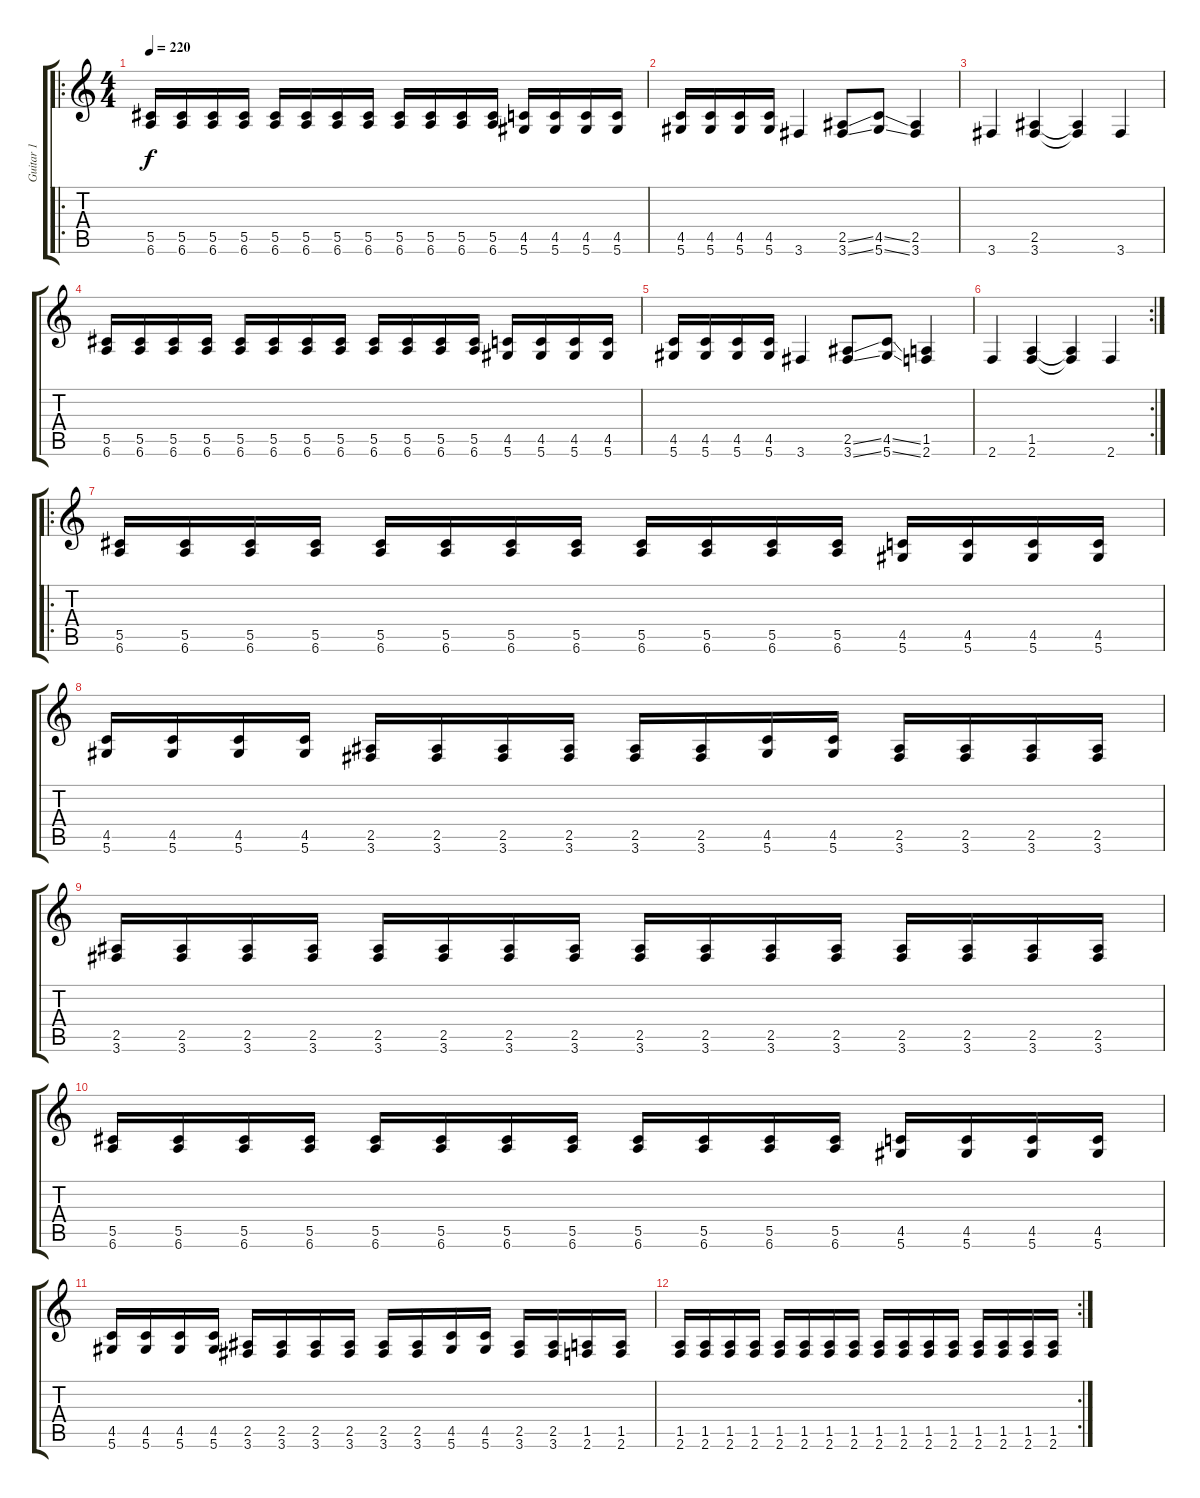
\track ("Guitar 1" "Guitar 1") {instrument distortionguitar}
\staff {score tabs}
\tuning (Eb4 Bb3 Gb3 Db3 Ab2 Eb2) {hide}
\ro
\ts (4 4)
\tempo 220
\clef g2
\ks c
(5.5 6.6).16{dy f} (5.5 6.6).16 (5.5 6.6).16 (5.5 6.6).16 (5.5 6.6).16 (5.5 6.6).16 (5.5 6.6).16 (5.5 6.6).16 (5.5 6.6).16 (5.5 6.6).16 (5.5 6.6).16 (5.5 6.6).16 (4.5 5.6).16 (4.5 5.6).16 (4.5 5.6).16 (4.5 5.6).16 |
(4.5 5.6).16 (4.5 5.6).16 (4.5 5.6).16 (4.5 5.6).16 3.6.4 (2.5{ss} 3.6{ss}).8 (4.5{ss} 5.6{ss}).8 (2.5 3.6).4 |
3.6.4 (2.5 3.6).4 (2.5{t} 3.6{t}).4 3.6.4 |
(5.5 6.6).16 (5.5 6.6).16 (5.5 6.6).16 (5.5 6.6).16 (5.5 6.6).16 (5.5 6.6).16 (5.5 6.6).16 (5.5 6.6).16 (5.5 6.6).16 (5.5 6.6).16 (5.5 6.6).16 (5.5 6.6).16 (4.5 5.6).16 (4.5 5.6).16 (4.5 5.6).16 (4.5 5.6).16 |
(4.5 5.6).16 (4.5 5.6).16 (4.5 5.6).16 (4.5 5.6).16 3.6.4 (2.5{ss} 3.6{ss}).8 (4.5{ss} 5.6{ss}).8 (1.5 2.6).4 |
\rc 2
2.6.4 (1.5 2.6).4 (1.5{t} 2.6{t}).4 2.6.4 |
\ro
(5.5 6.6).16 (5.5 6.6).16 (5.5 6.6).16 (5.5 6.6).16 (5.5 6.6).16 (5.5 6.6).16 (5.5 6.6).16 (5.5 6.6).16 (5.5 6.6).16 (5.5 6.6).16 (5.5 6.6).16 (5.5 6.6).16 (4.5 5.6).16 (4.5 5.6).16 (4.5 5.6).16 (4.5 5.6).16 |
(4.5 5.6).16 (4.5 5.6).16 (4.5 5.6).16 (4.5 5.6).16 (2.5 3.6).16 (2.5 3.6).16 (2.5 3.6).16 (2.5 3.6).16 (2.5 3.6).16 (2.5 3.6).16 (4.5 5.6).16 (4.5 5.6).16 (2.5 3.6).16 (2.5 3.6).16 (2.5 3.6).16 (2.5 3.6).16 |
(2.5 3.6).16 (2.5 3.6).16 (2.5 3.6).16 (2.5 3.6).16 (2.5 3.6).16 (2.5 3.6).16 (2.5 3.6).16 (2.5 3.6).16 (2.5 3.6).16 (2.5 3.6).16 (2.5 3.6).16 (2.5 3.6).16 (2.5 3.6).16 (2.5 3.6).16 (2.5 3.6).16 (2.5 3.6).16 |
(5.5 6.6).16 (5.5 6.6).16 (5.5 6.6).16 (5.5 6.6).16 (5.5 6.6).16 (5.5 6.6).16 (5.5 6.6).16 (5.5 6.6).16 (5.5 6.6).16 (5.5 6.6).16 (5.5 6.6).16 (5.5 6.6).16 (4.5 5.6).16 (4.5 5.6).16 (4.5 5.6).16 (4.5 5.6).16 |
(4.5 5.6).16 (4.5 5.6).16 (4.5 5.6).16 (4.5 5.6).16 (2.5 3.6).16 (2.5 3.6).16 (2.5 3.6).16 (2.5 3.6).16 (2.5 3.6).16 (2.5 3.6).16 (4.5 5.6).16 (4.5 5.6).16 (2.5 3.6).16 (2.5 3.6).16 (1.5 2.6).16 (1.5 2.6).16 |
\rc 2
(1.5 2.6).16 (1.5 2.6).16 (1.5 2.6).16 (1.5 2.6).16 (1.5 2.6).16 (1.5 2.6).16 (1.5 2.6).16 (1.5 2.6).16 (1.5 2.6).16 (1.5 2.6).16 (1.5 2.6).16 (1.5 2.6).16 (1.5 2.6).16 (1.5 2.6).16 (1.5 2.6).16 (1.5 2.6).16
